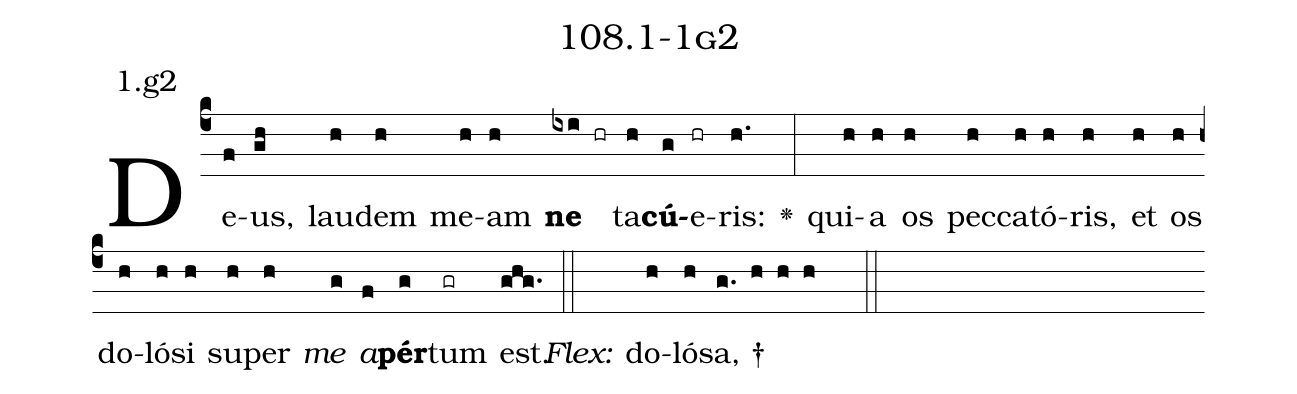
name: 108.1-1g2;
annotation: 1.g2;
%%
(c4)De(f)us,(gh) lau(h)dem(h) me(h)am(h) <b>ne</b>(ixi hr) ta(h)<b>cú</b>(g)e(hr)ris:(h.) <v>\greheightstar</v>(:) qui(h)a(h) os(h) pec(h)ca(h)tó(h)ris,(h) et(h) os(h) do(h)ló(h)si(h) su(h)per(h) <i>me</i>(g) <i>a</i>(f)<b>pér</b>(g)tum(gr) est.(ghg.) (::)
<i>Flex:</i>()  do(h)ló(h)sa, †(g. h h h  ::)

%E(h) u(h) o(g) u(f) a(g) e.(ghg.) (::)
